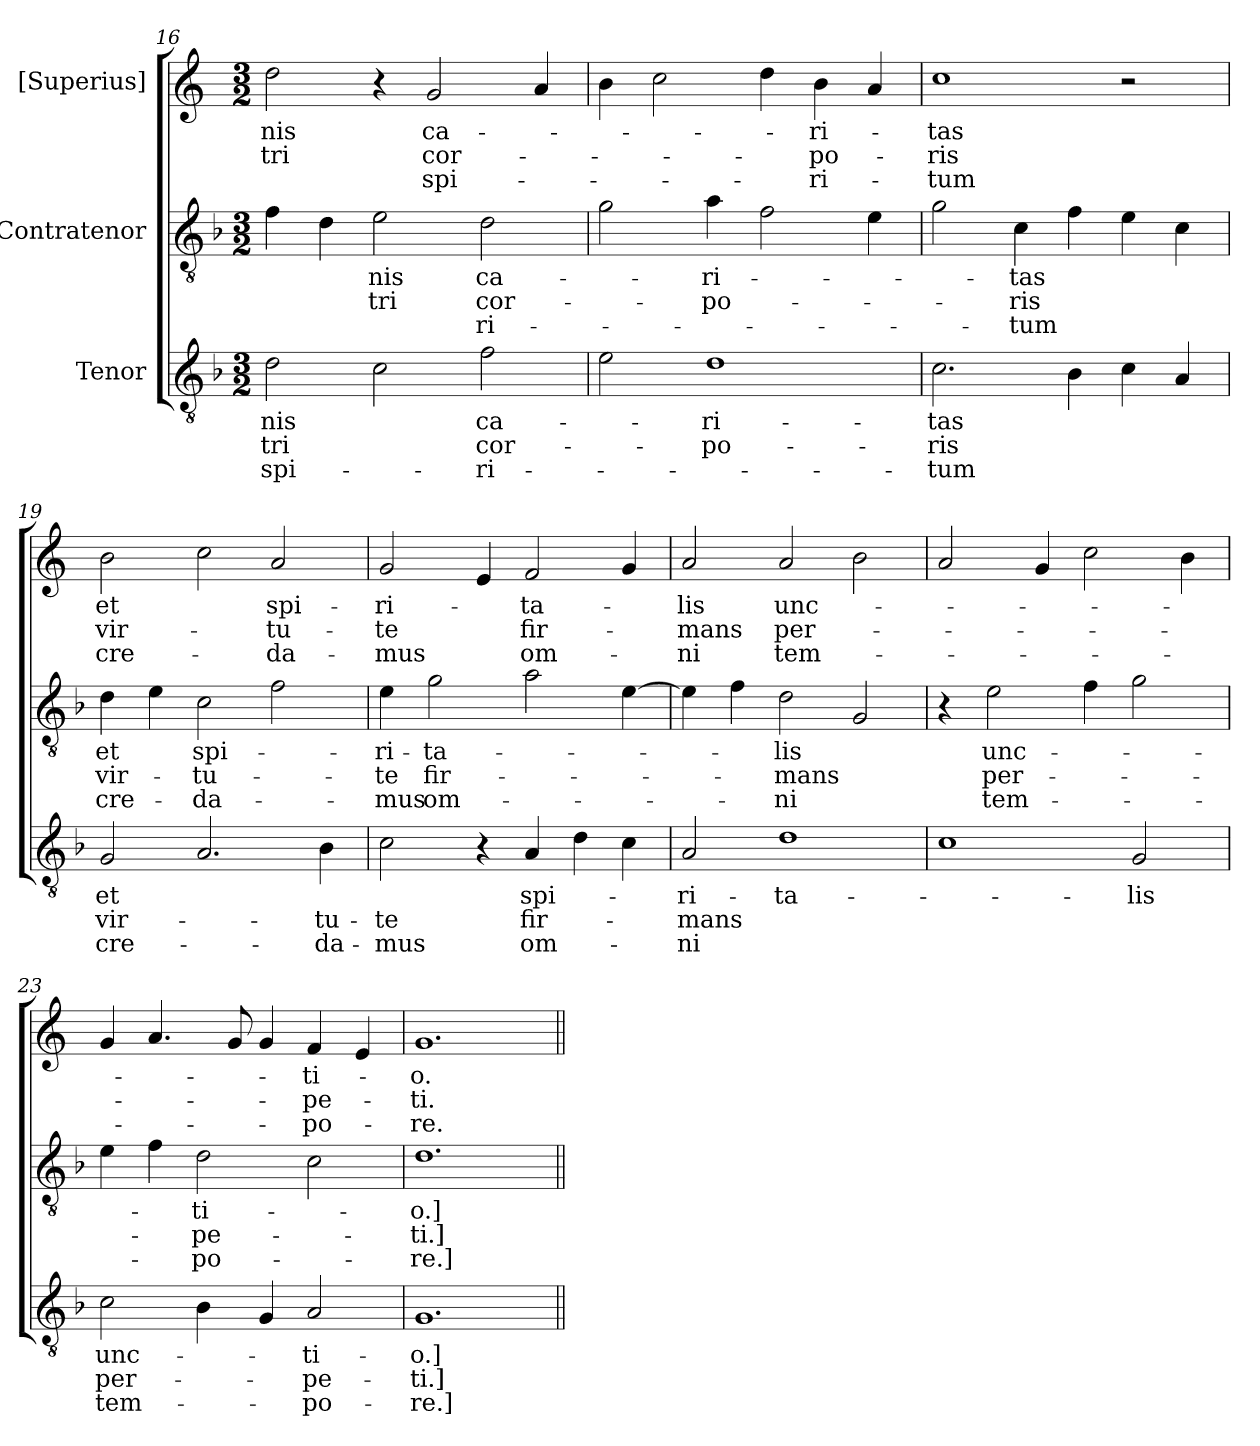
**kern	**text	**text	**text	**kern	**text	**text	**text	**kern	**text	**text	**text
*part3	*part3	*part3	*part3	*part2	*part2	*part2	*part2	*part1	*part1	*part1	*part1
*staff3	*staff3	*staff3	*staff3	*staff2	*staff2	*staff2	*staff2	*staff1	*staff1	*staff1	*staff1
*I"Tenor	*	*	*	*I"Contratenor	*	*	*	*I"[Superius]	*	*	*
*clefGv2	*	*	*	*clefGv2	*	*	*	*clefG2	*	*	*
*k[b-]	*	*	*	*k[b-]	*	*	*	*k[]	*	*	*
*M3/2	*	*	*	*M3/2	*	*	*	*M3/2	*	*	*
=16	=16	=16	=16	=16	=16	=16	=16	=16	=16	=16	=16
2d\	-nis	-tri	spi-	4f\	.	.	.	2dd\	-nis	-tri	.
.	.	.	.	4d\	.	.	.	.	.	.	.
2c\	.	.	.	2e\	-nis	-tri	.	4r	.	.	.
.	.	.	.	.	.	.	.	2g/	ca-	cor-	spi-
2f\	ca-	cor-	-ri-	2d\	ca-	cor-	-ri-	.	.	.	.
.	.	.	.	.	.	.	.	4a/	.	.	.
=17	=17	=17	=17	=17	=17	=17	=17	=17	=17	=17	=17
2e\	.	.	.	2g\	.	.	.	4b\	.	.	.
.	.	.	.	.	.	.	.	2cc\	.	.	.
1d	-ri-	-po-	.	4a\	-ri-	-po-	.	.	.	.	.
.	.	.	.	2f\	.	.	.	4dd\	.	.	.
.	.	.	.	.	.	.	.	4b\	-ri-	-po-	-ri-
.	.	.	.	4e\	.	.	.	4a/	.	.	.
=18	=18	=18	=18	=18	=18	=18	=18	=18	=18	=18	=18
2.c\	-tas	-ris	-tum	2g\	.	.	.	1cc	-tas	-ris	-tum
.	.	.	.	4c\	-tas	-ris	-tum	.	.	.	.
4B-\	.	.	.	4f\	.	.	.	.	.	.	.
4c\	.	.	.	4e\	.	.	.	2r	.	.	.
4A/	.	.	.	4c\	.	.	.	.	.	.	.
=19	=19	=19	=19	=19	=19	=19	=19	=19	=19	=19	=19
2G/	et	vir-	cre-	4d\	et	vir-	cre-	2b\	et	vir-	cre-
.	.	.	.	4e\	.	.	.	.	.	.	.
2.A/	.	.	.	2c\	spi-	-tu-	-da-	2cc\	.	.	.
.	.	.	.	2f\	.	.	.	2a/	spi-	-tu-	-da-
4B-\	.	-tu-	-da-	.	.	.	.	.	.	.	.
=20	=20	=20	=20	=20	=20	=20	=20	=20	=20	=20	=20
2c\	.	-te	-mus	4e\	-ri-	-te	-mus	2g/	-ri-	-te	-mus
.	.	.	.	2g\	-ta-	fir-	om-	.	.	.	.
4r	.	.	.	.	.	.	.	4e/	.	.	.
4A/	spi-	fir-	om-	2a\	.	.	.	2f/	-ta-	fir-	om-
4d\	.	.	.	.	.	.	.	.	.	.	.
4c\	.	.	.	[4e\	.	.	.	4g/	.	.	.
=21	=21	=21	=21	=21	=21	=21	=21	=21	=21	=21	=21
2A/	-ri-	-mans	-ni	4e\]	.	.	.	2a/	-lis	-mans	-ni
.	.	.	.	4f\	.	.	.	.	.	.	.
1d	-ta-	.	.	2d\	-lis	-mans	-ni	2a/	unc-	per-	tem-
.	.	.	.	2G/	.	.	.	2b\	.	.	.
=22	=22	=22	=22	=22	=22	=22	=22	=22	=22	=22	=22
1c	.	.	.	4r	.	.	.	2a/	.	.	.
.	.	.	.	2e\	unc-	per-	tem-	.	.	.	.
.	.	.	.	.	.	.	.	4g/	.	.	.
.	.	.	.	4f\	.	.	.	2cc\	.	.	.
2G/	-lis	.	.	2g\	.	.	.	.	.	.	.
.	.	.	.	.	.	.	.	4b\	.	.	.
=23	=23	=23	=23	=23	=23	=23	=23	=23	=23	=23	=23
2c\	unc-	per-	tem-	4e\	.	.	.	4g/	.	.	.
.	.	.	.	4f\	.	.	.	4.a/	.	.	.
4B-\	.	.	.	2d\	-ti-	-pe-	-po-	.	.	.	.
.	.	.	.	.	.	.	.	8g/	.	.	.
4G/	.	.	.	.	.	.	.	4g/	.	.	.
2A/	-ti-	-pe-	-po-	2c\	.	.	.	4f/	-ti-	-pe-	-po-
.	.	.	.	.	.	.	.	4e/	.	.	.
=24	=24	=24	=24	=24	=24	=24	=24	=24	=24	=24	=24
1.G	-o.]	-ti.]	-re.]	1.d	-o.]	-ti.]	-re.]	1.g	-o.	-ti.	-re.
=||	=||	=||	=||	=||	=||	=||	=||	=||	=||	=||	=||
*-	*-	*-	*-	*-	*-	*-	*-	*-	*-	*-	*-
